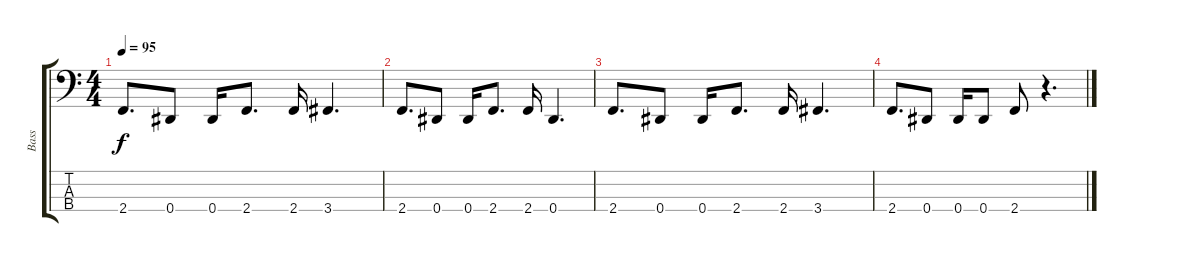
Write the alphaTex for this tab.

\track ("Bass" "Bass") {instrument electricbassfinger}
\staff {score tabs}
\tuning (Gb2 Db2 Ab1 Eb1) {hide}
\ts (4 4)
\tempo 95
\clef f4
\ks c
2.4.8{d dy f} 0.4.8 0.4.16 2.4.8{d} 2.4.16 3.4.4{d} |
2.4.8{d} 0.4.8 0.4.16 2.4.8{d} 2.4.16 0.4.4{d} |
2.4.8{d} 0.4.8 0.4.16 2.4.8{d} 2.4.16 3.4.4{d} |
2.4.8{d} 0.4.8 0.4.16 0.4.8 2.4.8 r.4{d}
